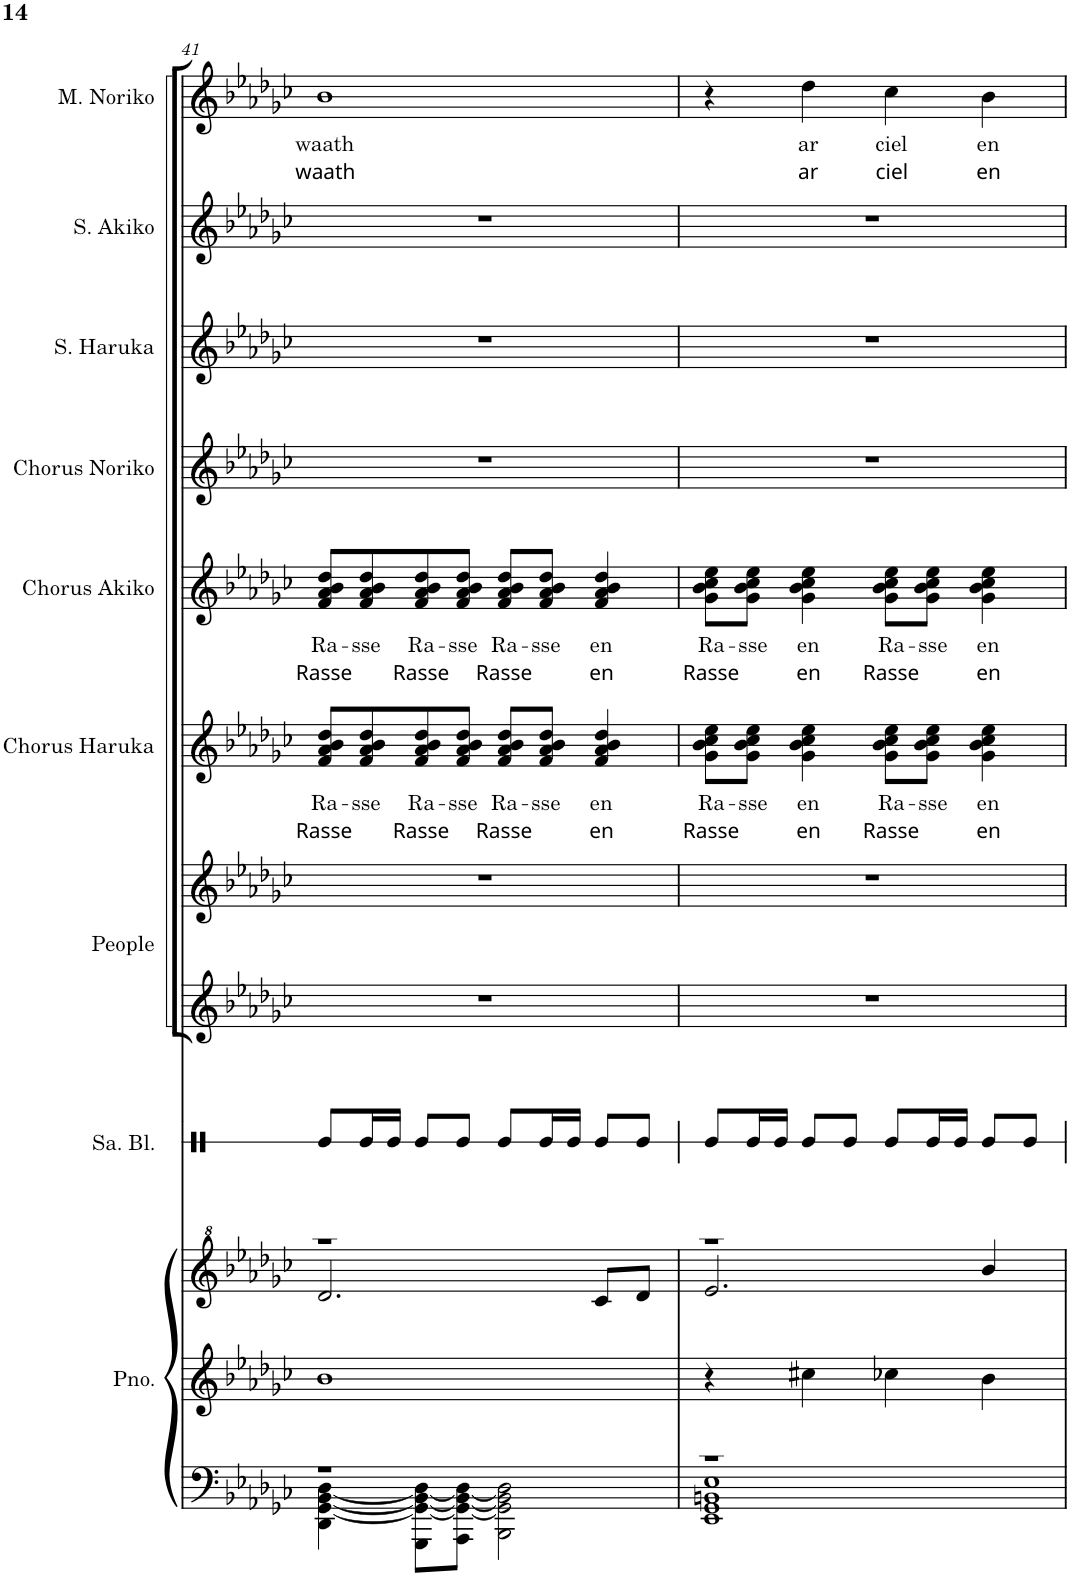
**kern	**kern	**kern	**kern	**kern	**kern	**kern	**text	**text	**kern	**text	**text	**kern	**kern	**kern	**kern	**text	**text
*part9	*part9	*part9	*part8	*part7	*part7	*part6	*part6	*part6	*part5	*part5	*part5	*part4	*part3	*part2	*part1	*part1	*part1
*staff12	*staff11	*staff10	*staff9	*staff8	*staff7	*staff6	*staff6	*staff6	*staff5	*staff5	*staff5	*staff4	*staff3	*staff2	*staff1	*staff1	*staff1
*I"钢琴	*	*	*I"沙锤块	*I"人们	*	*I"霜月はるか和声	*	*	*I"志方あきこ和声	*	*	*I"みとせのりこ和声	*I"霜月はるか	*I"志方あきこ	*I"みとせのりこ	*	*
!!LO:PB:g=z
*clefF4	*clefG2	*clefG^2	*clefX	*clefG2	*clefG2	*clefG2	*	*	*clefG2	*	*	*clefG2	*clefG2	*clefG2	*clefG2	*	*
*k[b-e-a-d-g-c-]	*k[b-e-a-d-g-c-]	*k[b-e-a-d-g-c-]	*k[]	*k[b-e-a-d-g-c-]	*k[b-e-a-d-g-c-]	*k[b-e-a-d-g-c-]	*	*	*k[b-e-a-d-g-c-]	*	*	*k[b-e-a-d-g-c-]	*k[b-e-a-d-g-c-]	*k[b-e-a-d-g-c-]	*k[b-e-a-d-g-c-]	*	*
*M4/4	*M4/4	*M4/4	*M4/4	*M4/4	*M4/4	*M4/4	*	*	*M4/4	*	*	*M4/4	*M4/4	*M4/4	*M4/4	*	*
=41	=41	=41	=41	=41	=41	=41	=41	=41	=41	=41	=41	=41	=41	=41	=41	=41	=41
*^	*	*^	*	*	*	*	*	*	*	*	*	*	*	*	*	*	*
!	!	!	!	!	!	!	!	!	!LO:LY:b	!LO:LY:b	!	!LO:LY:b	!LO:LY:b	!	!	!	!	!LO:LY:b	!LO:LY:b
4DD-\ [4GG-\ [4BB-\ [4D-\	1r	1b-	1r	2.dd-/	8Re/L	1r	1r	8f/ 8a-/ 8b-/ 8dd-/L	Ra-	Rasse	8f/ 8a-/ 8b-/ 8dd-/L	Ra-	Rasse	1r	1r	1r	1b-	waath	waath
!	!	!	!	!	!	!	!	!	!LO:LY:b	!	!	!LO:LY:b	!	!	!	!	!	!	!
.	.	.	.	.	16Re/L	.	.	8f/ 8a-/ 8b-/ 8dd-/	-sse	.	8f/ 8a-/ 8b-/ 8dd-/	-sse	.	.	.	.	.	.	.
.	.	.	.	.	16Re/JJ	.	.	.	.	.	.	.	.	.	.	.	.	.	.
!	!	!	!	!	!	!	!	!	!LO:LY:b	!LO:LY:b	!	!LO:LY:b	!LO:LY:b	!	!	!	!	!	!
8GGG-\ 8GG-\_ 8BB-\_ 8D-\_L	.	.	.	.	8Re/L	.	.	8f/ 8a-/ 8b-/ 8dd-/	Ra-	Rasse	8f/ 8a-/ 8b-/ 8dd-/	Ra-	Rasse	.	.	.	.	.	.
!	!	!	!	!	!	!	!	!	!LO:LY:b	!	!	!LO:LY:b	!	!	!	!	!	!	!
8AAA-\ 8GG-\_ 8BB-\_ 8D-\_J	.	.	.	.	8Re/J	.	.	8f/ 8a-/ 8b-/ 8dd-/J	-sse	.	8f/ 8a-/ 8b-/ 8dd-/J	-sse	.	.	.	.	.	.	.
!	!	!	!	!	!	!	!	!	!LO:LY:b	!LO:LY:b	!	!LO:LY:b	!LO:LY:b	!	!	!	!	!	!
2BBB-\ 2GG-\] 2BB-\] 2D-\]	.	.	.	.	8Re/L	.	.	8f/ 8a-/ 8b-/ 8dd-/L	Ra-	Rasse	8f/ 8a-/ 8b-/ 8dd-/L	Ra-	Rasse	.	.	.	.	.	.
!	!	!	!	!	!	!	!	!	!LO:LY:b	!	!	!LO:LY:b	!	!	!	!	!	!	!
.	.	.	.	.	16Re/L	.	.	8f/ 8a-/ 8b-/ 8dd-/J	-sse	.	8f/ 8a-/ 8b-/ 8dd-/J	-sse	.	.	.	.	.	.	.
.	.	.	.	.	16Re/JJ	.	.	.	.	.	.	.	.	.	.	.	.	.	.
!	!	!	!	!	!	!	!	!	!LO:LY:b	!LO:LY:b	!	!LO:LY:b	!LO:LY:b	!	!	!	!	!	!
.	.	.	.	8cc-/L	8Re/L	.	.	4f/ 4a-/ 4b-/ 4dd-/	en	en	4f/ 4a-/ 4b-/ 4dd-/	en	en	.	.	.	.	.	.
.	.	.	.	8dd-/J	8Re/J	.	.	.	.	.	.	.	.	.	.	.	.	.	.
=42	=42	=42	=42	=42	=42	=42	=42	=42	=42	=42	=42	=42	=42	=42	=42	=42	=42	=42	=42
!	!	!	!	!	!	!	!	!	!LO:LY:b	!LO:LY:b	!	!LO:LY:b	!LO:LY:b	!	!	!	!	!	!
1EE- 1GG- 1BBn 1E-	1r	4r	1r	2.ee-/	8Re/L	1r	1r	8g-\ 8b-\ 8cc-\ 8ee-\L	Ra-	Rasse	8g-\ 8b-\ 8cc-\ 8ee-\L	Ra-	Rasse	1r	1r	1r	4r	.	.
!	!	!	!	!	!	!	!	!	!LO:LY:b	!	!	!LO:LY:b	!	!	!	!	!	!	!
.	.	.	.	.	16Re/L	.	.	8g-\ 8b-\ 8cc-\ 8ee-\J	-sse	.	8g-\ 8b-\ 8cc-\ 8ee-\J	-sse	.	.	.	.	.	.	.
.	.	.	.	.	16Re/JJ	.	.	.	.	.	.	.	.	.	.	.	.	.	.
!	!	!	!	!	!	!	!	!	!LO:LY:b	!LO:LY:b	!	!LO:LY:b	!LO:LY:b	!	!	!	!	!LO:LY:b	!LO:LY:b
.	.	4cc#X\	.	.	8Re/L	.	.	4g-\ 4b-\ 4cc-\ 4ee-\	en	en	4g-\ 4b-\ 4cc-\ 4ee-\	en	en	.	.	.	4dd-\	ar	ar
.	.	.	.	.	8Re/J	.	.	.	.	.	.	.	.	.	.	.	.	.	.
!	!	!	!	!	!	!	!	!	!LO:LY:b	!LO:LY:b	!	!LO:LY:b	!LO:LY:b	!	!	!	!	!LO:LY:b	!LO:LY:b
.	.	4cc-X\	.	.	8Re/L	.	.	8g-\ 8b-\ 8cc-\ 8ee-\L	Ra-	Rasse	8g-\ 8b-\ 8cc-\ 8ee-\L	Ra-	Rasse	.	.	.	4cc-\	ciel	ciel
!	!	!	!	!	!	!	!	!	!LO:LY:b	!	!	!LO:LY:b	!	!	!	!	!	!	!
.	.	.	.	.	16Re/L	.	.	8g-\ 8b-\ 8cc-\ 8ee-\J	-sse	.	8g-\ 8b-\ 8cc-\ 8ee-\J	-sse	.	.	.	.	.	.	.
.	.	.	.	.	16Re/JJ	.	.	.	.	.	.	.	.	.	.	.	.	.	.
!	!	!	!	!	!	!	!	!	!LO:LY:b	!LO:LY:b	!	!LO:LY:b	!LO:LY:b	!	!	!	!	!LO:LY:b	!LO:LY:b
.	.	4b-\	.	4bb-/	8Re/L	.	.	4g-\ 4b-\ 4cc-\ 4ee-\	en	en	4g-\ 4b-\ 4cc-\ 4ee-\	en	en	.	.	.	4b-\	en	en
.	.	.	.	.	8Re/J	.	.	.	.	.	.	.	.	.	.	.	.	.	.
*v	*v	*	*v	*v	*	*	*	*	*	*	*	*	*	*	*	*	*	*	*
=	=	=	=	=	=	=	=	=	=	=	=	=	=	=	=	=	=
*-	*-	*-	*-	*-	*-	*-	*-	*-	*-	*-	*-	*-	*-	*-	*-	*-	*-
